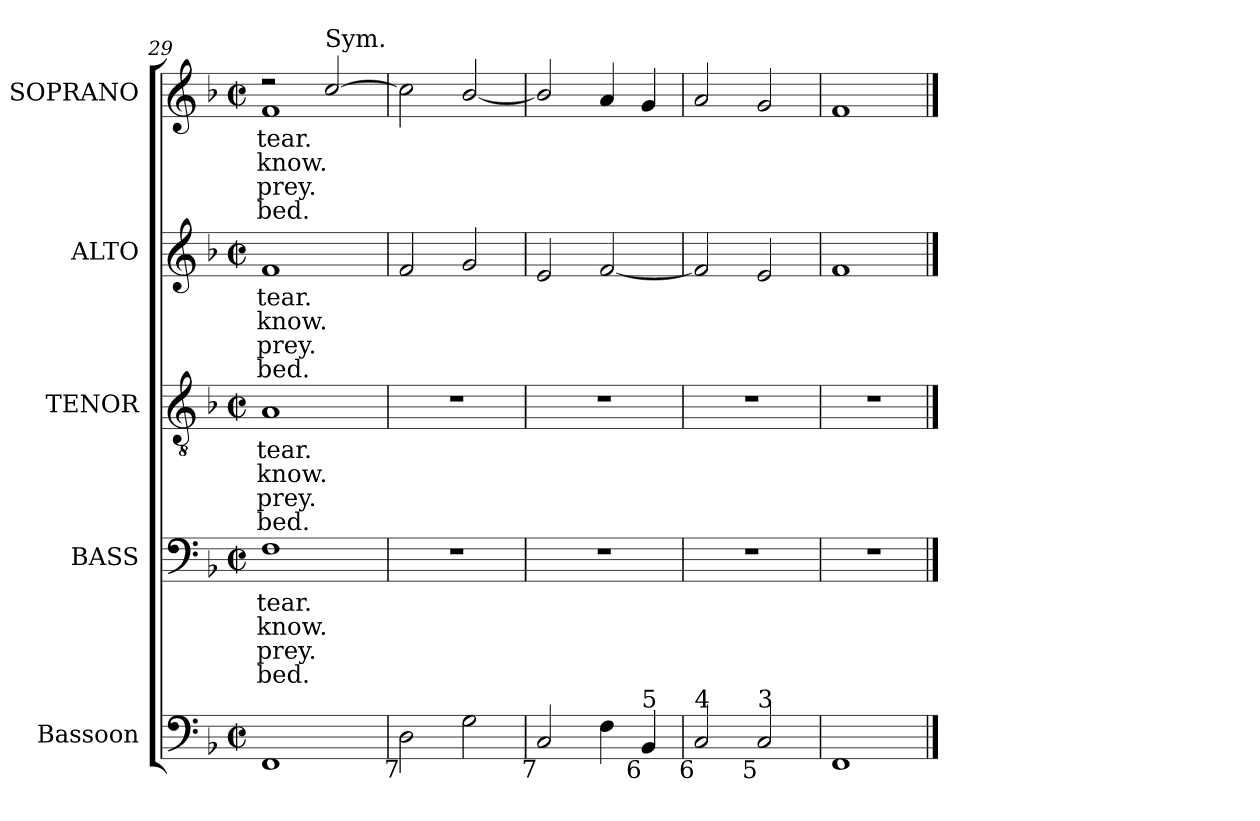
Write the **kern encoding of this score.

**kern	**kern	**text	**text	**text	**text	**kern	**text	**text	**text	**text	**kern	**text	**text	**text	**text	**kern	**text	**text	**text	**text
*part5	*part4	*part4	*part4	*part4	*part4	*part3	*part3	*part3	*part3	*part3	*part2	*part2	*part2	*part2	*part2	*part1	*part1	*part1	*part1	*part1
*staff5	*staff4	*staff4	*staff4	*staff4	*staff4	*staff3	*staff3	*staff3	*staff3	*staff3	*staff2	*staff2	*staff2	*staff2	*staff2	*staff1	*staff1	*staff1	*staff1	*staff1
*I"Bassoon	*I"BASS	*	*	*	*	*I"TENOR	*	*	*	*	*I"ALTO	*	*	*	*	*I"SOPRANO	*	*	*	*
*I'Bsn.	*I'B.	*	*	*	*	*I'T.	*	*	*	*	*I'A.	*	*	*	*	*I'S.	*	*	*	*
*clefF4	*clefF4	*	*	*	*	*clefGv2	*	*	*	*	*clefG2	*	*	*	*	*clefG2	*	*	*	*
*	*	*	*	*	*	*ITrd7c12	*	*	*	*	*	*	*	*	*	*	*	*	*	*
*k[b-]	*k[b-]	*	*	*	*	*k[b-]	*	*	*	*	*k[b-]	*	*	*	*	*k[b-]	*	*	*	*
*F:	*F:	*	*	*	*	*F:	*	*	*	*	*F:	*	*	*	*	*F:	*	*	*	*
*M2/2	*M2/2	*	*	*	*	*M2/2	*	*	*	*	*M2/2	*	*	*	*	*M2/2	*	*	*	*
*met(c|)	*met(c|)	*	*	*	*	*met(c|)	*	*	*	*	*met(c|)	*	*	*	*	*met(c|)	*	*	*	*
=29	=29	=29	=29	=29	=29	=29	=29	=29	=29	=29	=29	=29	=29	=29	=29	=29	=29	=29	=29	=29
!	!	!LO:LY:b:color=#000000	!LO:LY:b:color=#000000	!LO:LY:b:color=#000000	!LO:LY:b:color=#000000	!	!	!	!	!	!	!	!	!	!	!	!	!	!	!
!	!	!	!	!	!	!	!LO:LY:b:color=#000000	!LO:LY:b:color=#000000	!LO:LY:b:color=#000000	!LO:LY:b:color=#000000	!	!	!	!	!	!	!	!	!	!
!	!	!	!	!	!	!	!	!	!	!	!	!LO:LY:b:color=#000000	!LO:LY:b:color=#000000	!LO:LY:b:color=#000000	!LO:LY:b:color=#000000	!	!	!	!	!
*	*	*	*	*	*	*	*	*	*	*	*	*	*	*	*	*^	*	*	*	*
!	!	!	!	!	!	!	!	!	!	!	!	!	!	!	!	!	!	!LO:LY:b:color=#000000	!LO:LY:b:color=#000000	!LO:LY:b:color=#000000	!LO:LY:b:color=#000000
1FFi	1Fi	tear.	know.	prey.	bed.	1AAi	tear.	know.	prey.	bed.	1fi	tear.	know.	prey.	bed.	2r	1fi	tear.	know.	prey.	bed.
!	!	!	!	!	!	!	!	!	!	!	!	!	!	!	!	!LO:TX:a:t=Sym.	!	!	!	!	!
.	.	.	.	.	.	.	.	.	.	.	.	.	.	.	.	[2cci/	.	.	.	.	.
*	*	*	*	*	*	*	*	*	*	*	*	*	*	*	*	*v	*v	*	*	*	*
!!LO:LB:g=z
=30	=30	=30	=30	=30	=30	=30	=30	=30	=30	=30	=30	=30	=30	=30	=30	=30	=30	=30	=30	=30
!LO:TX:b:rj:t=7	!	!	!	!	!	!	!	!	!	!	!	!	!	!	!	!	!	!	!	!
2Di\	1r	.	.	.	.	1r	.	.	.	.	2fi/	.	.	.	.	2cci\]	.	.	.	.
2Gi\	.	.	.	.	.	.	.	.	.	.	2gi/	.	.	.	.	[2b-i/	.	.	.	.
=31	=31	=31	=31	=31	=31	=31	=31	=31	=31	=31	=31	=31	=31	=31	=31	=31	=31	=31	=31	=31
!LO:TX:b:rj:t=7	!	!	!	!	!	!	!	!	!	!	!	!	!	!	!	!	!	!	!	!
2Ci/	1r	.	.	.	.	1r	.	.	.	.	2ei/	.	.	.	.	2b-i/]	.	.	.	.
4Fi\	.	.	.	.	.	.	.	.	.	.	[2fi/	.	.	.	.	4ai/	.	.	.	.
!LO:TX:b:rj:t=6	!	!	!	!	!	!	!	!	!	!	!	!	!	!	!	!	!	!	!	!
!LO:TX:t=5	!	!	!	!	!	!	!	!	!	!	!	!	!	!	!	!	!	!	!	!
4BB-i/	.	.	.	.	.	.	.	.	.	.	.	.	.	.	.	4gi/	.	.	.	.
=32	=32	=32	=32	=32	=32	=32	=32	=32	=32	=32	=32	=32	=32	=32	=32	=32	=32	=32	=32	=32
!LO:TX:b:rj:t=6	!	!	!	!	!	!	!	!	!	!	!	!	!	!	!	!	!	!	!	!
!LO:TX:t=4	!	!	!	!	!	!	!	!	!	!	!	!	!	!	!	!	!	!	!	!
2Ci/	1r	.	.	.	.	1r	.	.	.	.	2fi/]	.	.	.	.	2ai/	.	.	.	.
!LO:TX:b:rj:t=5	!	!	!	!	!	!	!	!	!	!	!	!	!	!	!	!	!	!	!	!
!LO:TX:t=3	!	!	!	!	!	!	!	!	!	!	!	!	!	!	!	!	!	!	!	!
2Ci/	.	.	.	.	.	.	.	.	.	.	2ei/	.	.	.	.	2gi/	.	.	.	.
=33	=33	=33	=33	=33	=33	=33	=33	=33	=33	=33	=33	=33	=33	=33	=33	=33	=33	=33	=33	=33
1FFi	1r	.	.	.	.	1r	.	.	.	.	1fi	.	.	.	.	1fi	.	.	.	.
==	==	==	==	==	==	==	==	==	==	==	==	==	==	==	==	==	==	==	==	==
*-	*-	*-	*-	*-	*-	*-	*-	*-	*-	*-	*-	*-	*-	*-	*-	*-	*-	*-	*-	*-
